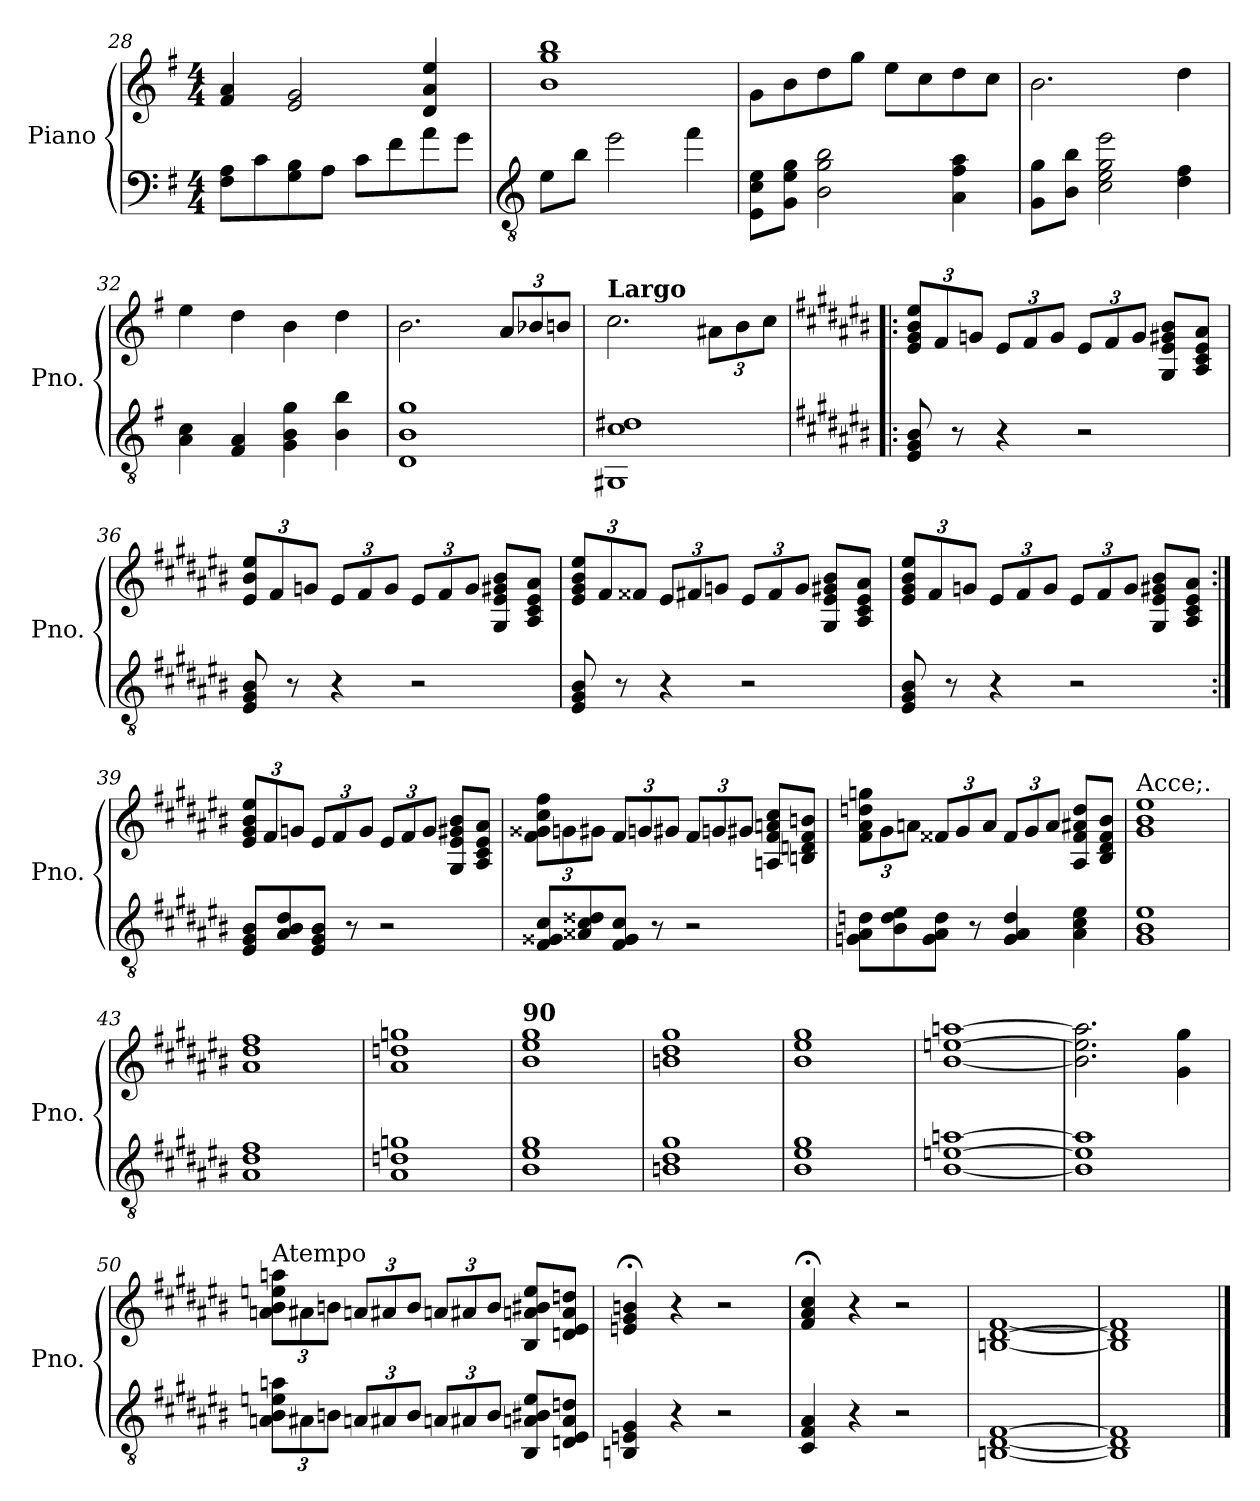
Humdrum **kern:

**kern	**kern
*part1	*part1
*staff2	*staff1
*I"Piano	*
*I'Pno.	*
*clefF4	*clefG2
*k[f#]	*k[f#]
*M4/4	*M4/4
=28	=28
8F#\ 8A\L	4f#/ 4a/
8c\	.
8G\ 8B\	2e/ 2g/
8A\J	.
8c\L	.
8f#\	.
8a\	4d/ 4a/ 4ee/
8g\J	.
=29	=29
*clefGv2	*
8e\L	1b 1gg 1bb
8b\J	.
2ee\	.
4ff#\	.
!!LO:PB:g=z
=30	=30
8E\ 8c\ 8e\L	8g\L
8G\ 8e\ 8g\J	8b\
2B\ 2g\ 2b\	8dd\
.	8gg\J
.	8ee\L
.	8cc\
4A\ 4f#\ 4a\	8dd\
.	8cc\J
=31	=31
8G\ 8g\L	2.b\
8B\ 8b\J	.
2c\ 2e\ 2g\ 2ee\	.
4d\ 4f#\	4dd\
=32	=32
4A\ 4c\	4ee\
4F#/ 4A/	4dd\
4G\ 4B\ 4g\	4b\
4B\ 4b\	4dd\
=33	=33
1D 1B 1g	2.b\
*	*Xbrackettup
.	12a/L
.	12b-X/
.	12bn/J
=34	=34
!	!LO:TX:a:B:t=Largo
1GG#X 1c 1d#X	2.cc\
.	12a#X\L
.	12b\
.	12cc\J
!!LO:LB:g=z
=35!|:	=35!|:
*k[f#c#g#d#a#e#b#]	*k[f#c#g#d#a#e#b#]
*	*MM130
8E#/ 8G#/ 8B#/	12e#/ 12g#/ 12b#/ 12ee#/L
.	12f#/
8r	.
.	12gn/J
4r	12e#/L
.	12f#/
.	12g/J
2r	12e#/L
.	12f#/
.	12g/J
.	8G#/ 8e#/ 8g#X/ 8b#/L
.	8A#/ 8c#/ 8e#/ 8a#/J
=36	=36
8E#/ 8G#/ 8B#/	12e#/ 12b#/ 12ee#/L
.	12f#/
8r	.
.	12gn/J
4r	12e#/L
.	12f#/
.	12g/J
2r	12e#/L
.	12f#/
.	12g/J
.	8G#/ 8e#/ 8g#X/ 8b#/L
.	8A#/ 8c#/ 8e#/ 8a#/J
=37	=37
8E#/ 8G#/ 8B#/	12e#/ 12g#/ 12b#/ 12ee#/L
.	12f#/
8r	.
.	12f##X/J
4r	12e#/L
.	12f#X/
.	12gn/J
2r	12e#/L
.	12f#/
.	12g/J
.	8G#/ 8e#/ 8g#X/ 8b#/L
.	8A#/ 8c#/ 8e#/ 8a#/J
!!LO:LB:g=z
=38	=38
8E#/ 8G#/ 8B#/	12e#/ 12g#/ 12b#/ 12ee#/L
.	12f#/
8r	.
.	12gn/J
4r	12e#/L
.	12f#/
.	12g/J
2r	12e#/L
.	12f#/
.	12g/J
.	8G#/ 8e#/ 8g#X/ 8b#/L
.	8A#/ 8c#/ 8e#/ 8a#/J
=39:|!	=39:|!
8E#/ 8G#/ 8B#/L	12e#/ 12g#/ 12b#/ 12ee#/L
.	12f#/
8A#/ 8B#/ 8d#/	.
.	12gn/J
8E#/ 8G#/ 8B#/J	12e#/L
.	12f#/
8r	.
.	12g/J
2r	12e#/L
.	12f#/
.	12g/J
.	8G#/ 8e#/ 8g#X/ 8b#/L
.	8A#/ 8c#/ 8e#/ 8a#/J
!!LO:LB:g=z
=40	=40
8F#/ 8G##X/ 8c#/L	12f#\ 12g##X\ 12cc#\ 12ff#\L
.	12gn\
8A##X/ 8c#/ 8d##X/	.
.	12g#X\J
8F#/ 8G##/ 8c#/J	12f#/L
.	12gn/
8r	.
.	12g#X/J
2r	12f#/L
.	12gn/
.	12g#X/J
.	8An/ 8f#/ 8an/ 8cc#/L
.	8Bn/ 8dn/ 8f#/ 8bn/J
=41	=41
8Gn\ 8A#\ 8dn\L	12f#\ 12a#\ 12ddn\ 12ggn\L
.	12g#\
8B#\ 8d\ 8e#\	.
.	12an\J
8G\ 8A#\ 8d\J	12f##X/L
.	12g#/
8r	.
.	12a/J
4G/ 4A#/ 4d/	12f##/L
.	12g#/
.	12a/J
4A#\ 4c#\ 4e#\	8A#/ 8f##/ 8a#X/ 8dd/L
.	8B#/ 8d#/ 8f##/ 8b#/J
=42	=42
*	*MM80
!	!LO:TX:a:t=Acce;.
1G# 1B# 1e#	1g# 1b# 1ee#
=43	=43
*	*MM84
1A# 1d# 1f#	1a# 1dd# 1ff#
=44	=44
*	*MM86
1A# 1dn 1gn	1a# 1ddn 1ggn
=45	=45
!	!LO:TX:a:B:t=90
1B# 1e# 1g#	1b# 1ee# 1gg#
!!LO:LB:g=z
=46	=46
*	*MM94
1Bn 1d# 1g#	1bn 1dd# 1gg#
=47	=47
*	*MM98
1B# 1e# 1g#	1b# 1ee# 1gg#
=48	=48
*	*MM102
[1B# [1en [1an	[1b# [1een [1aan
=49	=49
1B#] 1e] 1a]	2.b#\] 2.ee\] 2.aa\]
.	4g#\ 4gg#\
=50	=50
*Xbrackettup	*
*	*MM140
!	!LO:TX:a:t=Atempo
12An\ 12B#\ 12en\ 12an\L	12an\ 12b#\ 12een\ 12aan\L
12A#X\	12a#X\
12Bn\J	12bn\J
12An/L	12an/L
12A#X/	12a#X/
12B/J	12b/J
12An/L	12an/L
12A#X/	12a#X/
12B/J	12b/J
8BB#/ 8An/ 8B#X/ 8e/L	8B#/ 8an/ 8b#X/ 8ee/L
8Dn/ 8E#/ 8A/ 8dn/J	8dn/ 8e#/ 8a/ 8ddn/J
=51	=51
*	*MM120
4BBn/ 4En/ 4G#/	4en/;< 4g#/;< 4bn/;<
4r	4r
2r	2r
=52	=52
4C#/ 4F#/ 4A#/	4f#/;< 4a#/;< 4cc#/;<
4r	4r
2r	2r
=53	=53
*	*^
[1BBn [1D# [1F#	[1d#	[1Bn [1f#
!!LO:PB:g=z	!!
=54	=54	=54
1BB] 1D#] 1F#]	1f#]	1B] 1d#]
*	*v	*v
==	==
*-	*-
